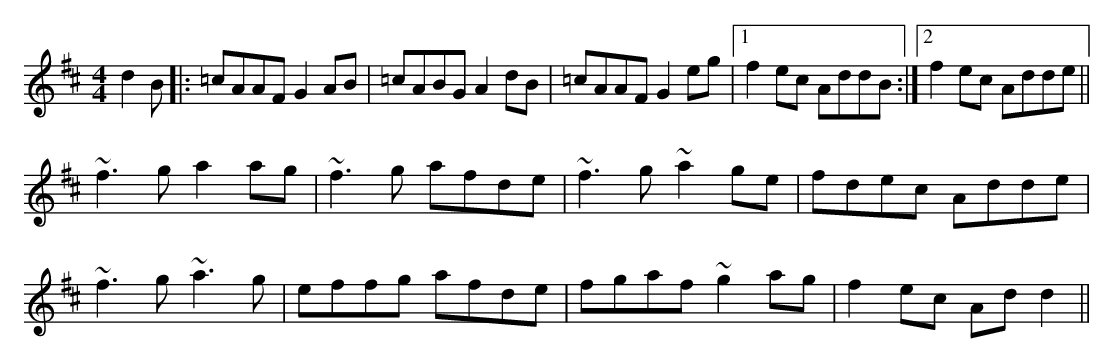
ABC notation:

X:1
M:4/4
K:D
d2 B|:=cAAF G2 AB|=cABG A2 dB|=cAAF G2 eg|1 f2 ec AddB:|2 f2 ec Adde||
~f3 g a2 ag|~f3 g afde|~f3 g ~a2 ge|fdec Adde|
~f3 g ~a3 g|effg afde|fgaf ~g2 ag|f2 ec Ad d2||
